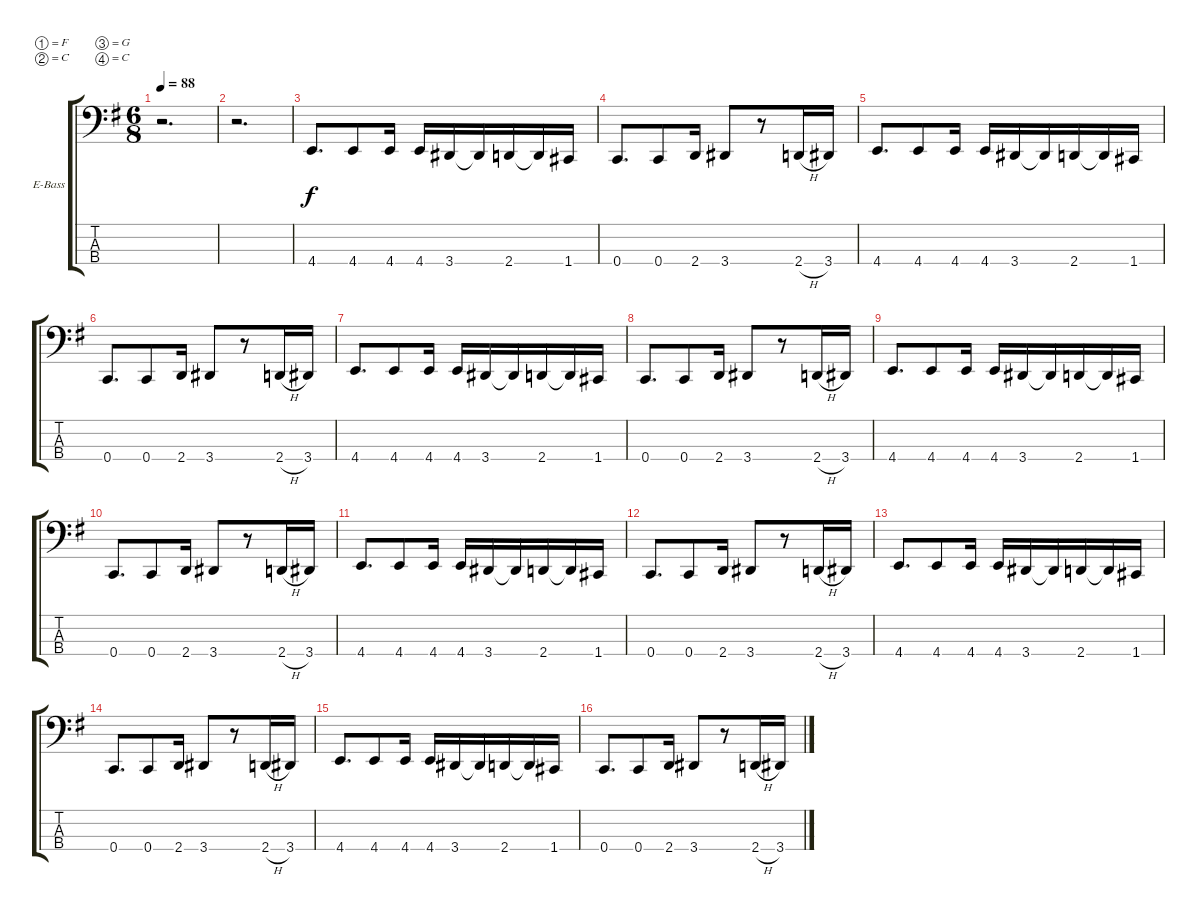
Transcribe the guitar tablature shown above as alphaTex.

\bracketExtendMode groupsimilarinstruments
\firstSystemTrackNameOrientation horizontal
\otherSystemsTrackNameOrientation horizontal
\track ("Electric Bass" "E-Bass") {instrument electricbassfinger}
\staff {score tabs}
\tuning (F2 C2 G1 C1)
\ts (6 8)
\tempo 88
\clef f4
\ks eminor
r.2{d dy f} |
r.2{d} |
4.4.8{d} 4.4.8 4.4.16 4.4.16 3.4.16 3.4{t}.16 2.4.16 2.4{t}.16 1.4.16 |
0.4.8{d} 0.4.8 2.4.16 3.4.8 r.8 2.4{h}.16 3.4.16 |
4.4.8{d} 4.4.8 4.4.16 4.4.16 3.4.16 3.4{t}.16 2.4.16 2.4{t}.16 1.4.16 |
0.4.8{d} 0.4.8 2.4.16 3.4.8 r.8 2.4{h}.16 3.4.16 |
4.4.8{d} 4.4.8 4.4.16 4.4.16 3.4.16 3.4{t}.16 2.4.16 2.4{t}.16 1.4.16 |
0.4.8{d} 0.4.8 2.4.16 3.4.8 r.8 2.4{h}.16 3.4.16 |
4.4.8{d} 4.4.8 4.4.16 4.4.16 3.4.16 3.4{t}.16 2.4.16 2.4{t}.16 1.4.16 |
0.4.8{d} 0.4.8 2.4.16 3.4.8 r.8 2.4{h}.16 3.4.16 |
4.4.8{d} 4.4.8 4.4.16 4.4.16 3.4.16 3.4{t}.16 2.4.16 2.4{t}.16 1.4.16 |
0.4.8{d} 0.4.8 2.4.16 3.4.8 r.8 2.4{h}.16 3.4.16 |
4.4.8{d} 4.4.8 4.4.16 4.4.16 3.4.16 3.4{t}.16 2.4.16 2.4{t}.16 1.4.16 |
0.4.8{d} 0.4.8 2.4.16 3.4.8 r.8 2.4{h}.16 3.4.16 |
4.4.8{d} 4.4.8 4.4.16 4.4.16 3.4.16 3.4{t}.16 2.4.16 2.4{t}.16 1.4.16 |
0.4.8{d} 0.4.8 2.4.16 3.4.8 r.8 2.4{h}.16 3.4.16
